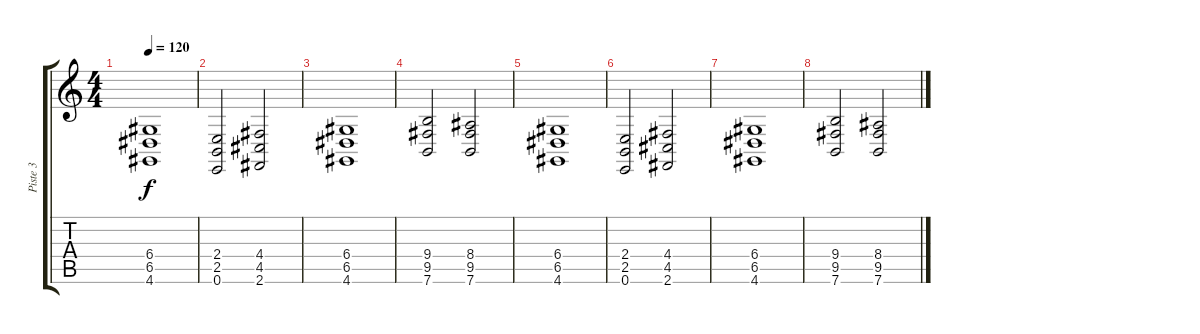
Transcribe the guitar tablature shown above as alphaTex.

\track ("Piste 3" "Piste 3") {instrument pad8sweep}
\staff {score tabs}
\tuning (E4 B3 G3 D3 A2 E2) {hide}
\ts (4 4)
\tempo 120
\clef g2
\ks c
(6.4 6.5 4.6).1{dy f} |
(2.4 2.5 0.6).2 (4.4 4.5 2.6).2 |
(6.4 6.5 4.6).1 |
(9.4 9.5 7.6).2 (8.4 9.5 7.6).2 |
(6.4 6.5 4.6).1 |
(2.4 2.5 0.6).2 (4.4 4.5 2.6).2 |
(6.4 6.5 4.6).1 |
(9.4 9.5 7.6).2 (8.4 9.5 7.6).2
